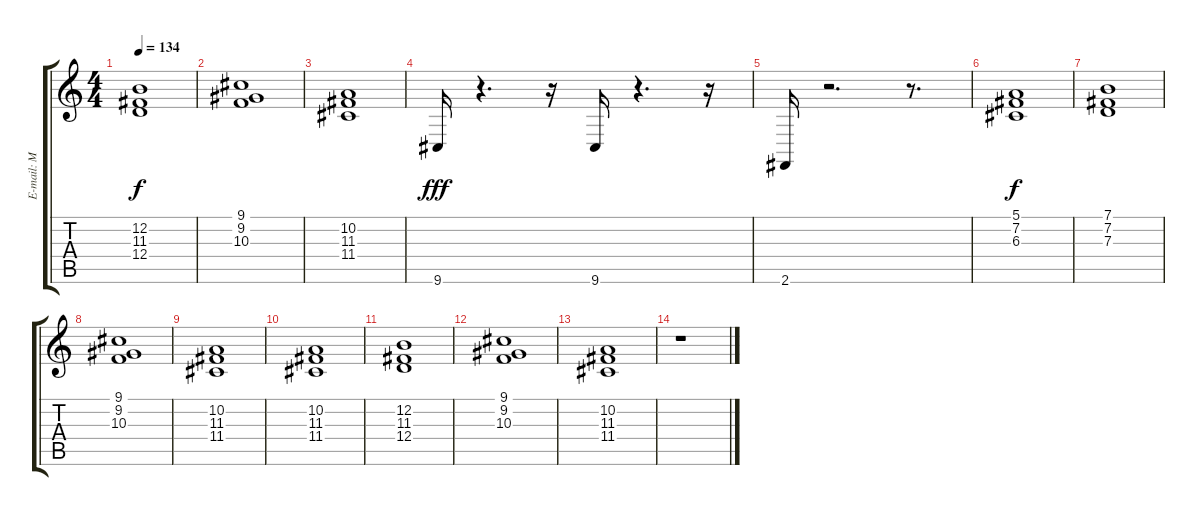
\track ("" " E-mail: M") {instrument synthstrings1}
\staff {score tabs}
\tuning (E4 B3 G3 D3 A2 E2) {hide}
\ts (4 4)
\tempo 134
\clef g2
\ks c
(12.2 11.3 12.4).1{dy f} |
(9.1 9.2 10.3).1 |
(10.2 11.3 11.4).1 |
9.6.16{dy fff} r.4{d} r.16 9.6.16 r.4{d} r.16 |
2.6.16 r.2{d} r.8{d} |
(5.1 7.2 6.3).1{dy f} |
(7.1 7.2 7.3).1 |
(9.1 9.2 10.3).1 |
(10.2 11.3 11.4).1 |
(10.2 11.3 11.4).1 |
(12.2 11.3 12.4).1 |
(9.1 9.2 10.3).1 |
(10.2 11.3 11.4).1 |
r.1
